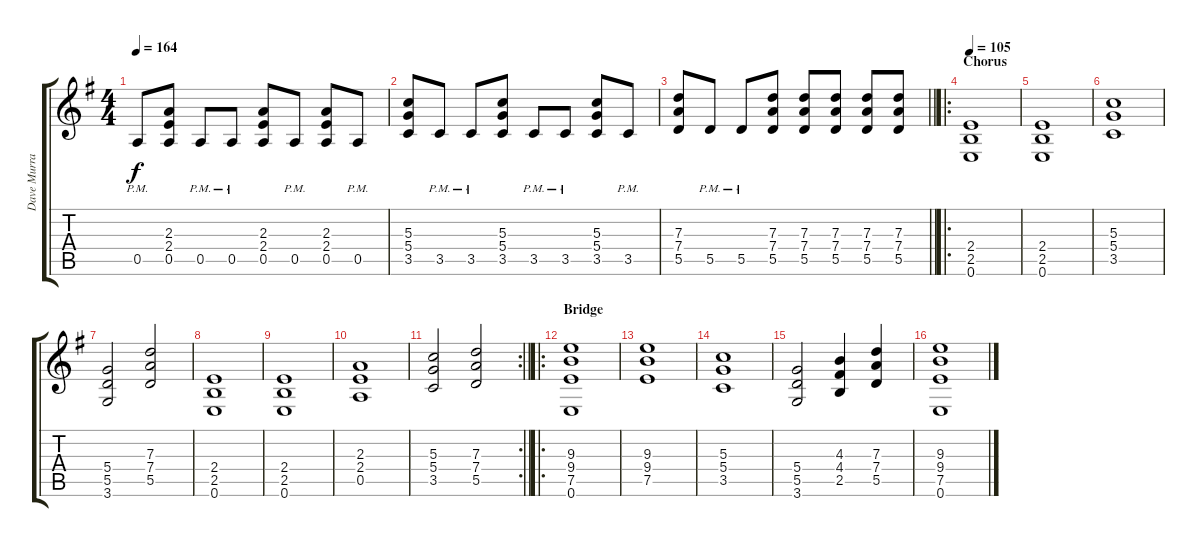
\track ("Dave Murray" "Dave Murra") {instrument electricguitarclean}
\staff {score tabs}
\tuning (E4 B3 G3 D3 A2 E2) {hide}
\ts (4 4)
\tempo 164
\clef g2
\ks eminor
0.5{pm}.8{dy f} (2.3 2.4 0.5).8 0.5{pm}.8 0.5{pm}.8 (2.3 2.4 0.5).8 0.5{pm}.8 (2.3 2.4 0.5).8 0.5{pm}.8 |
(5.3 5.4 3.5).8 3.5{pm}.8 3.5{pm}.8 (5.3 5.4 3.5).8 3.5{pm}.8 3.5{pm}.8 (5.3 5.4 3.5).8 3.5{pm}.8 |
\barLineRight lightlight
(7.3 7.4 5.5).8 5.5{pm}.8 5.5{pm}.8 (7.3 7.4 5.5).8 (7.3 7.4 5.5).8 (7.3 7.4 5.5).8 (7.3 7.4 5.5).8 (7.3 7.4 5.5).8 |
\ro
\section ("" "Chorus")
\tempo 105
(2.4 2.5 0.6).1 |
(2.4 2.5 0.6).1 |
(5.3 5.4 3.5).1 |
(5.4 5.5 3.6).2 (7.3 7.4 5.5).2 |
(2.4 2.5 0.6).1 |
(2.4 2.5 0.6).1 |
(2.3 2.4 0.5).1 |
\rc 2
\barLineRight lightlight
(5.3 5.4 3.5).2 (7.3 7.4 5.5).2 |
\ro
\section ("" "Bridge")
(9.3 9.4 7.5 0.6).1 |
(9.3 9.4 7.5).1 |
(5.3 5.4 3.5).1 |
(5.4 5.5 3.6).2 (4.3 4.4 2.5).4 (7.3 7.4 5.5).4 |
(9.3 9.4 7.5 0.6).1
